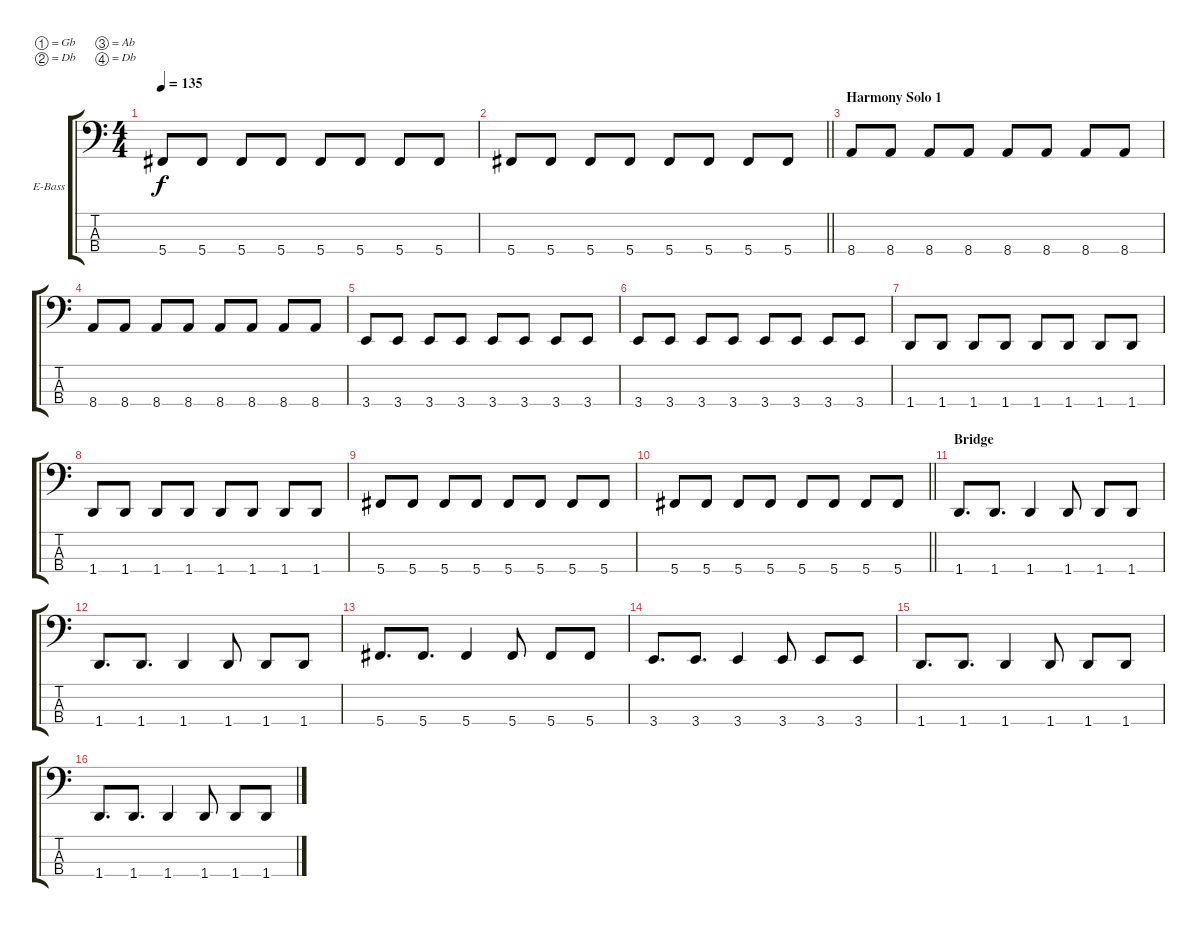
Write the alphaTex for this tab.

\bracketExtendMode groupsimilarinstruments
\firstSystemTrackNameOrientation horizontal
\otherSystemsTrackNameOrientation horizontal
\track ("Electric Bass" "E-Bass") {instrument electricbassfinger}
\staff {score tabs}
\tuning (Gb2 Db2 Ab1 Db1)
\ts (4 4)
\tempo 135
\clef f4
\ks c
5.4.8{dy f} 5.4.8 5.4.8 5.4.8 5.4.8 5.4.8 5.4.8 5.4.8 |
\barLineRight lightlight
5.4.8 5.4.8 5.4.8 5.4.8 5.4.8 5.4.8 5.4.8 5.4.8 |
\section ("" "Harmony Solo 1")
8.4.8 8.4.8 8.4.8 8.4.8 8.4.8 8.4.8 8.4.8 8.4.8 |
8.4.8 8.4.8 8.4.8 8.4.8 8.4.8 8.4.8 8.4.8 8.4.8 |
3.4.8 3.4.8 3.4.8 3.4.8 3.4.8 3.4.8 3.4.8 3.4.8 |
3.4.8 3.4.8 3.4.8 3.4.8 3.4.8 3.4.8 3.4.8 3.4.8 |
1.4.8 1.4.8 1.4.8 1.4.8 1.4.8 1.4.8 1.4.8 1.4.8 |
1.4.8 1.4.8 1.4.8 1.4.8 1.4.8 1.4.8 1.4.8 1.4.8 |
5.4.8 5.4.8 5.4.8 5.4.8 5.4.8 5.4.8 5.4.8 5.4.8 |
\barLineRight lightlight
5.4.8 5.4.8 5.4.8 5.4.8 5.4.8 5.4.8 5.4.8 5.4.8 |
\section ("" "Bridge")
1.4.8{d} 1.4.8{d} 1.4.4 1.4.8 1.4.8 1.4.8 |
1.4.8{d} 1.4.8{d} 1.4.4 1.4.8 1.4.8 1.4.8 |
5.4.8{d} 5.4.8{d} 5.4.4 5.4.8 5.4.8 5.4.8 |
3.4.8{d} 3.4.8{d} 3.4.4 3.4.8 3.4.8 3.4.8 |
1.4.8{d} 1.4.8{d} 1.4.4 1.4.8 1.4.8 1.4.8 |
1.4.8{d} 1.4.8{d} 1.4.4 1.4.8 1.4.8 1.4.8
